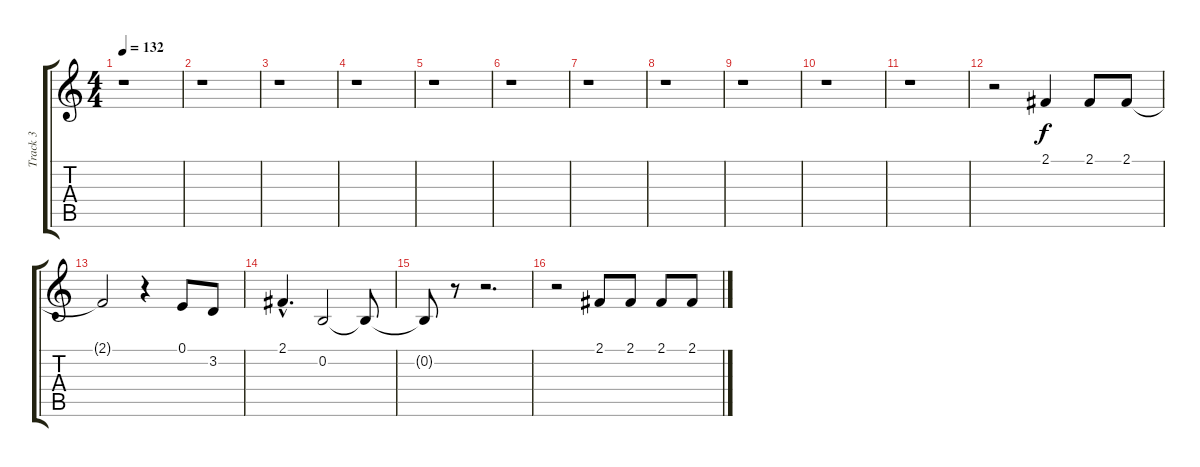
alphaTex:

\track ("Track 3" "Track 3") {instrument lead1square}
\staff {score tabs}
\tuning (E4 B3 G3 D3 A2 E2) {hide}
\ts (4 4)
\tempo 132
\clef g2
\ks c
r.1{dy f} |
r.1 |
r.1 |
r.1 |
r.1 |
r.1 |
r.1 |
r.1 |
r.1 |
r.1 |
r.1 |
r.2 2.1.4 2.1.8 2.1.8 |
2.1{t}.2 r.4 0.1.8 3.2.8 |
2.1{hac}.4{d} 0.2.2 0.2{t}.8 |
0.2{t}.8 r.8 r.2{d} |
r.2 2.1.8 2.1.8 2.1.8 2.1.8
